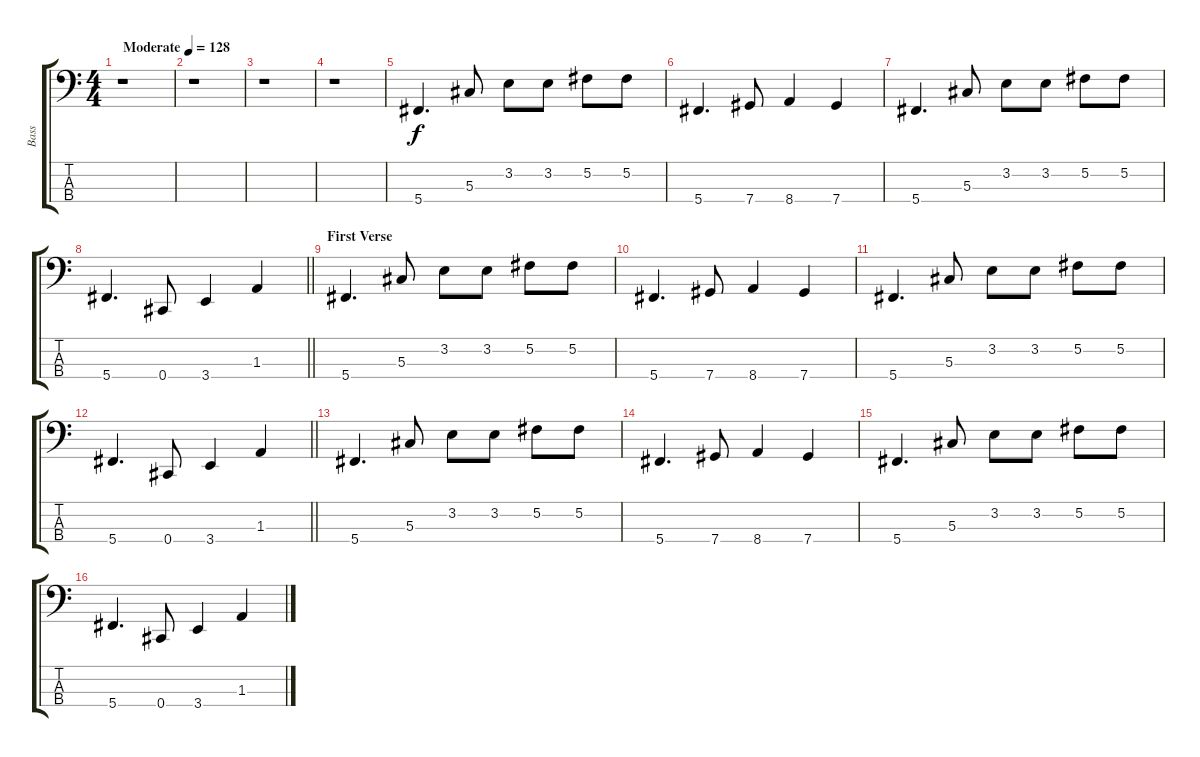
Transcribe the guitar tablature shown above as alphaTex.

\track ("Bass" "Bass") {instrument electricbassfinger}
\staff {score tabs}
\tuning (Gb2 Db2 Ab1 Db1) {hide}
\ts (4 4)
\tempo (128 "Moderate")
\clef f4
\ks c
r.1{dy f instrument electricbassfinger} |
r.1 |
r.1 |
r.1 |
5.4.4{d} 5.3.8 3.2.8 3.2.8 5.2.8 5.2.8 |
5.4.4{d} 7.4.8 8.4.4 7.4.4 |
5.4.4{d} 5.3.8 3.2.8 3.2.8 5.2.8 5.2.8 |
\barLineRight lightlight
5.4.4{d} 0.4.8 3.4.4 1.3.4 |
\section ("" "First Verse")
5.4.4{d} 5.3.8 3.2.8 3.2.8 5.2.8 5.2.8 |
5.4.4{d} 7.4.8 8.4.4 7.4.4 |
5.4.4{d} 5.3.8 3.2.8 3.2.8 5.2.8 5.2.8 |
\barLineRight lightlight
5.4.4{d} 0.4.8 3.4.4 1.3.4 |
5.4.4{d} 5.3.8 3.2.8 3.2.8 5.2.8 5.2.8 |
5.4.4{d} 7.4.8 8.4.4 7.4.4 |
5.4.4{d} 5.3.8 3.2.8 3.2.8 5.2.8 5.2.8 |
5.4.4{d} 0.4.8 3.4.4 1.3.4
